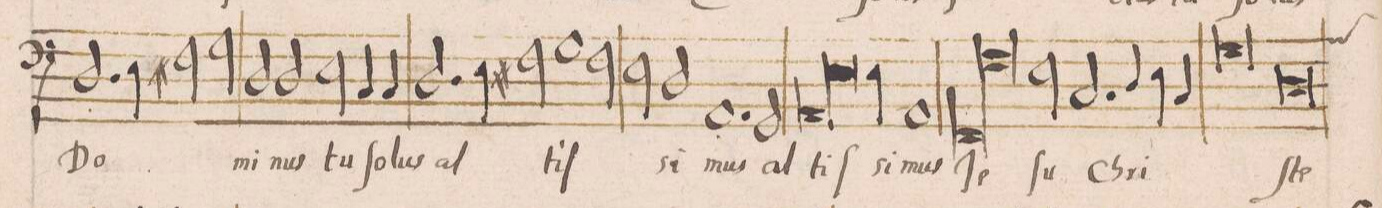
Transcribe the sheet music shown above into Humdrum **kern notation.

**kern	**text
*I"BASVS	*
*clefF4	*
*k[]	*
*met(C|)	*
*M2/1	*
2.D\	Do-
4E\	.
2F#X\	.
2G\	.
=93-	=93-
2D/	-mi-
2D/	-nus
2E\	tu
4C/	ſo-
4C/	-lus
=94-	=94-
2.D/	al-
4E\	.
2F#X\	-tiſ-
1G\	.
=95-	=95-
2Fny\	.
2E\	.
2D/	-si-
=96-	=96-
1.AA	-mus
2GG/	al-
=97-	=97-
*lig	*
1AA	-tiſ-
*col	*
2.E\	.
*Xlig	*
4E\	-si-
*Xcol	*
=98-	=98-
1AA	-mus
*lig	*
1FF	Je-
=99-	=99-
1F	.
*Xlig	*
2E\	-ſu
2.C/	Chri-
=100-	=100-
4D/	.
4E\	.
4C/	.
0G	.
=101-	=101-
0D	-ſte
=102-	=102-
*custos:A	*
*-	*-
